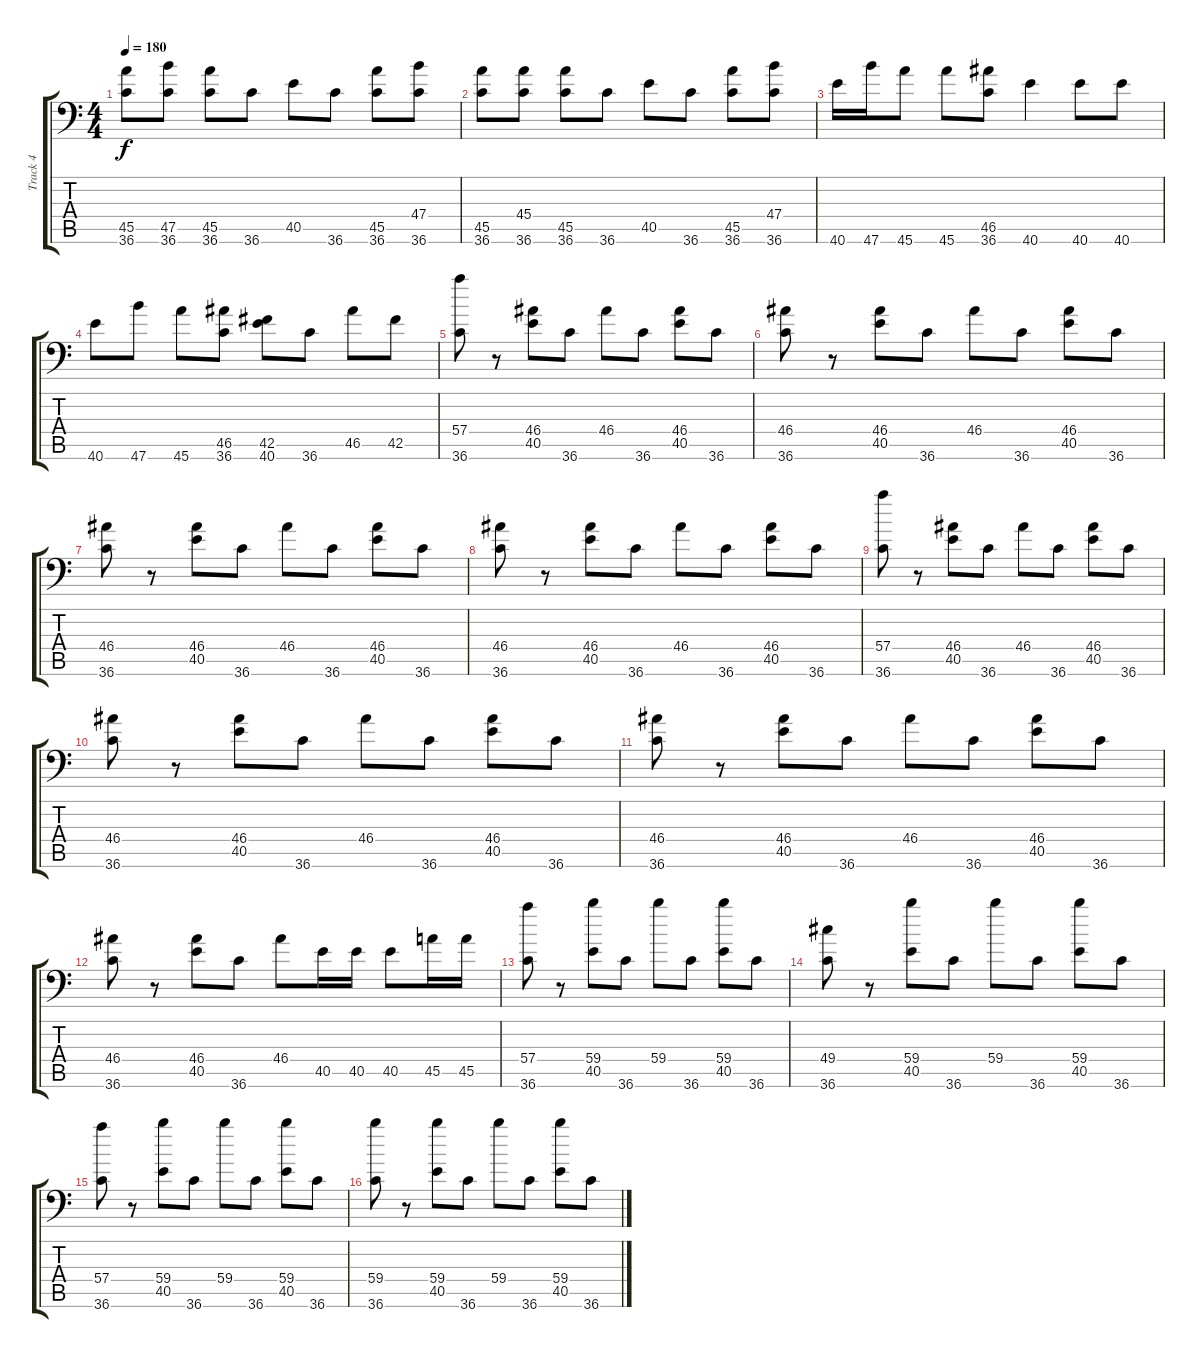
\track ("Track 4" "Track 4") {instrument acousticgrandpiano}
\staff {score tabs}
\tuning (C-1 C-1 C-1 C-1 C-1 C-1) {hide}
\ts (4 4)
\tempo 180
\clef f4
\ks c
(45.5 36.6).8{dy f} (47.5 36.6).8 (45.5 36.6).8 36.6.8 40.5.8 36.6.8 (45.5 36.6).8 (47.4 36.6).8 |
(45.5 36.6).8 (45.4 36.6).8 (45.5 36.6).8 36.6.8 40.5.8 36.6.8 (45.5 36.6).8 (47.4 36.6).8 |
40.6.16 47.6.16 45.6.8 45.6.8 (46.5 36.6).8 40.6.4 40.6.8 40.6.8 |
40.6.8 47.6.8 45.6.8 (46.5 36.6).8 (42.5 40.6).8 36.6.8 46.5.8 42.5.8 |
(57.4 36.6).8 r.8 (46.4 40.5).8 36.6.8 46.4.8 36.6.8 (46.4 40.5).8 36.6.8 |
(46.4 36.6).8 r.8 (46.4 40.5).8 36.6.8 46.4.8 36.6.8 (46.4 40.5).8 36.6.8 |
(46.4 36.6).8 r.8 (46.4 40.5).8 36.6.8 46.4.8 36.6.8 (46.4 40.5).8 36.6.8 |
(46.4 36.6).8 r.8 (46.4 40.5).8 36.6.8 46.4.8 36.6.8 (46.4 40.5).8 36.6.8 |
(57.4 36.6).8 r.8 (46.4 40.5).8 36.6.8 46.4.8 36.6.8 (46.4 40.5).8 36.6.8 |
(46.4 36.6).8 r.8 (46.4 40.5).8 36.6.8 46.4.8 36.6.8 (46.4 40.5).8 36.6.8 |
(46.4 36.6).8 r.8 (46.4 40.5).8 36.6.8 46.4.8 36.6.8 (46.4 40.5).8 36.6.8 |
(46.4 36.6).8 r.8 (46.4 40.5).8 36.6.8 46.4.8 40.5.16 40.5.16 40.5.8 45.5.16 45.5.16 |
(57.4 36.6).8 r.8 (59.4 40.5).8 36.6.8 59.4.8 36.6.8 (59.4 40.5).8 36.6.8 |
(49.4 36.6).8 r.8 (59.4 40.5).8 36.6.8 59.4.8 36.6.8 (59.4 40.5).8 36.6.8 |
(57.4 36.6).8 r.8 (59.4 40.5).8 36.6.8 59.4.8 36.6.8 (59.4 40.5).8 36.6.8 |
(59.4 36.6).8 r.8 (59.4 40.5).8 36.6.8 59.4.8 36.6.8 (59.4 40.5).8 36.6.8
